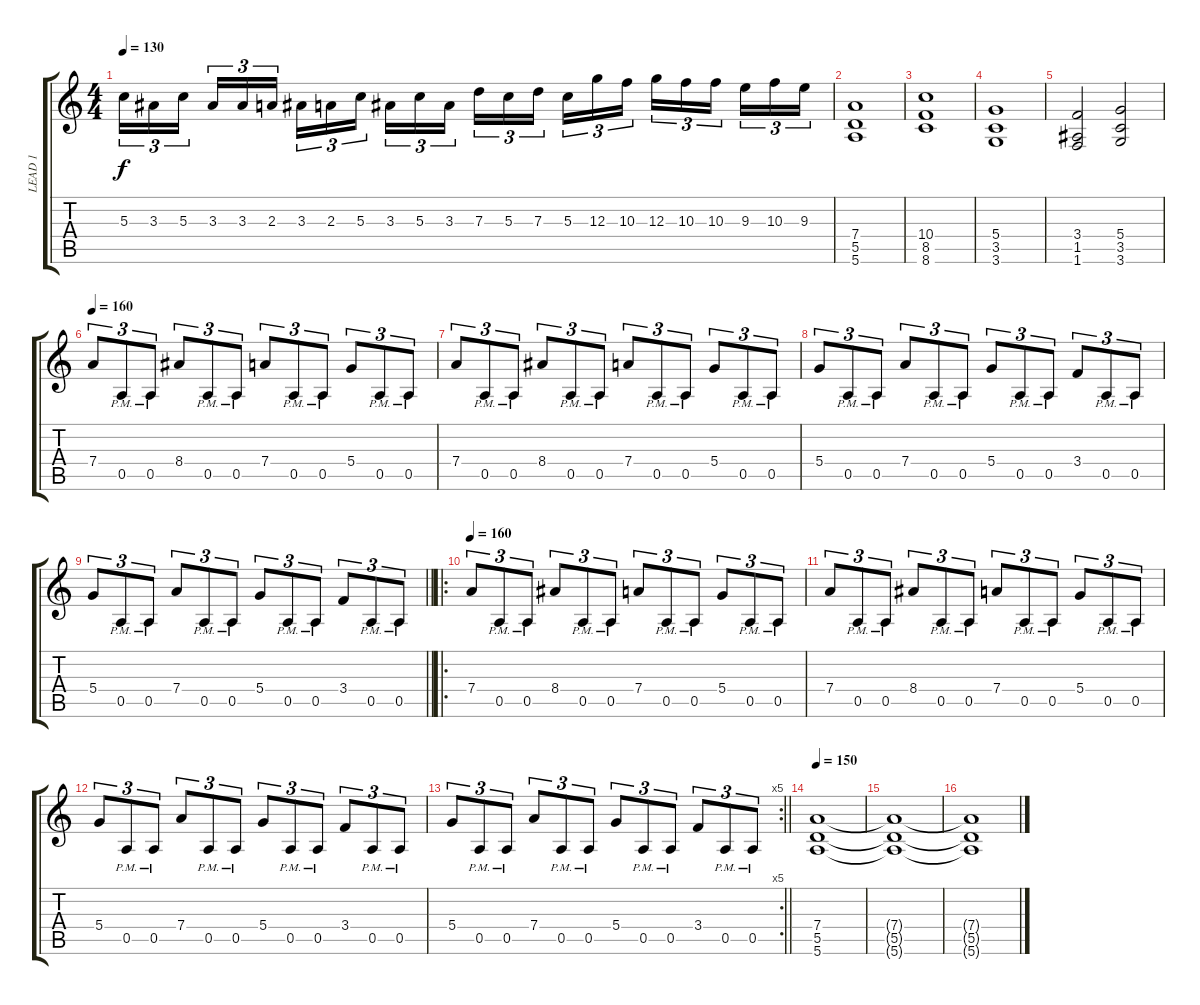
\track ("LEAD 1" "LEAD 1") {instrument distortionguitar}
\staff {score tabs}
\tuning (E4 B3 G3 D3 A2 E2) {hide}
\ts (4 4)
\tempo 130
\clef g2
\ks c
5.3.16{tu (3 2) dy f} 3.3.16{tu (3 2)} 5.3.16{tu (3 2) beam splitsecondary} 3.3.16{tu (3 2)} 3.3.16{tu (3 2)} 2.3.16{tu (3 2)} 3.3.16{tu (3 2)} 2.3.16{tu (3 2)} 5.3.16{tu (3 2) beam splitsecondary} 3.3.16{tu (3 2)} 5.3.16{tu (3 2)} 3.3.16{tu (3 2)} 7.3.16{tu (3 2)} 5.3.16{tu (3 2)} 7.3.16{tu (3 2) beam splitsecondary} 5.3.16{tu (3 2)} 12.3.16{tu (3 2)} 10.3.16{tu (3 2)} 12.3.16{tu (3 2)} 10.3.16{tu (3 2)} 10.3.16{tu (3 2) beam splitsecondary} 9.3.16{tu (3 2)} 10.3.16{tu (3 2)} 9.3.16{tu (3 2)} |
(7.4 5.5 5.6).1 |
(10.4 8.5 8.6).1 |
(5.4 3.5 3.6).1 |
(3.4 1.5 1.6).2 (5.4 3.5 3.6).2 |
\tempo 160
7.4.8{tu (3 2)} 0.5{pm}.8{tu (3 2)} 0.5{pm}.8{tu (3 2)} 8.4.8{tu (3 2)} 0.5{pm}.8{tu (3 2)} 0.5{pm}.8{tu (3 2)} 7.4.8{tu (3 2)} 0.5{pm}.8{tu (3 2)} 0.5{pm}.8{tu (3 2)} 5.4.8{tu (3 2)} 0.5{pm}.8{tu (3 2)} 0.5{pm}.8{tu (3 2)} |
7.4.8{tu (3 2)} 0.5{pm}.8{tu (3 2)} 0.5{pm}.8{tu (3 2)} 8.4.8{tu (3 2)} 0.5{pm}.8{tu (3 2)} 0.5{pm}.8{tu (3 2)} 7.4.8{tu (3 2)} 0.5{pm}.8{tu (3 2)} 0.5{pm}.8{tu (3 2)} 5.4.8{tu (3 2)} 0.5{pm}.8{tu (3 2)} 0.5{pm}.8{tu (3 2)} |
5.4.8{tu (3 2)} 0.5{pm}.8{tu (3 2)} 0.5{pm}.8{tu (3 2)} 7.4.8{tu (3 2)} 0.5{pm}.8{tu (3 2)} 0.5{pm}.8{tu (3 2)} 5.4.8{tu (3 2)} 0.5{pm}.8{tu (3 2)} 0.5{pm}.8{tu (3 2)} 3.4.8{tu (3 2)} 0.5{pm}.8{tu (3 2)} 0.5{pm}.8{tu (3 2)} |
\barLineRight lightlight
5.4.8{tu (3 2)} 0.5{pm}.8{tu (3 2)} 0.5{pm}.8{tu (3 2)} 7.4.8{tu (3 2)} 0.5{pm}.8{tu (3 2)} 0.5{pm}.8{tu (3 2)} 5.4.8{tu (3 2)} 0.5{pm}.8{tu (3 2)} 0.5{pm}.8{tu (3 2)} 3.4.8{tu (3 2)} 0.5{pm}.8{tu (3 2)} 0.5{pm}.8{tu (3 2)} |
\ro
\tempo 160
7.4.8{tu (3 2)} 0.5{pm}.8{tu (3 2)} 0.5{pm}.8{tu (3 2)} 8.4.8{tu (3 2)} 0.5{pm}.8{tu (3 2)} 0.5{pm}.8{tu (3 2)} 7.4.8{tu (3 2)} 0.5{pm}.8{tu (3 2)} 0.5{pm}.8{tu (3 2)} 5.4.8{tu (3 2)} 0.5{pm}.8{tu (3 2)} 0.5{pm}.8{tu (3 2)} |
7.4.8{tu (3 2)} 0.5{pm}.8{tu (3 2)} 0.5{pm}.8{tu (3 2)} 8.4.8{tu (3 2)} 0.5{pm}.8{tu (3 2)} 0.5{pm}.8{tu (3 2)} 7.4.8{tu (3 2)} 0.5{pm}.8{tu (3 2)} 0.5{pm}.8{tu (3 2)} 5.4.8{tu (3 2)} 0.5{pm}.8{tu (3 2)} 0.5{pm}.8{tu (3 2)} |
5.4.8{tu (3 2)} 0.5{pm}.8{tu (3 2)} 0.5{pm}.8{tu (3 2)} 7.4.8{tu (3 2)} 0.5{pm}.8{tu (3 2)} 0.5{pm}.8{tu (3 2)} 5.4.8{tu (3 2)} 0.5{pm}.8{tu (3 2)} 0.5{pm}.8{tu (3 2)} 3.4.8{tu (3 2)} 0.5{pm}.8{tu (3 2)} 0.5{pm}.8{tu (3 2)} |
\rc 5
\barLineRight lightlight
5.4.8{tu (3 2)} 0.5{pm}.8{tu (3 2)} 0.5{pm}.8{tu (3 2)} 7.4.8{tu (3 2)} 0.5{pm}.8{tu (3 2)} 0.5{pm}.8{tu (3 2)} 5.4.8{tu (3 2)} 0.5{pm}.8{tu (3 2)} 0.5{pm}.8{tu (3 2)} 3.4.8{tu (3 2)} 0.5{pm}.8{tu (3 2)} 0.5{pm}.8{tu (3 2)} |
\tempo 150
(7.4 5.5 5.6).1 |
(7.4{t} 5.5{t} 5.6{t}).1 |
(7.4{t} 5.5{t} 5.6{t}).1
